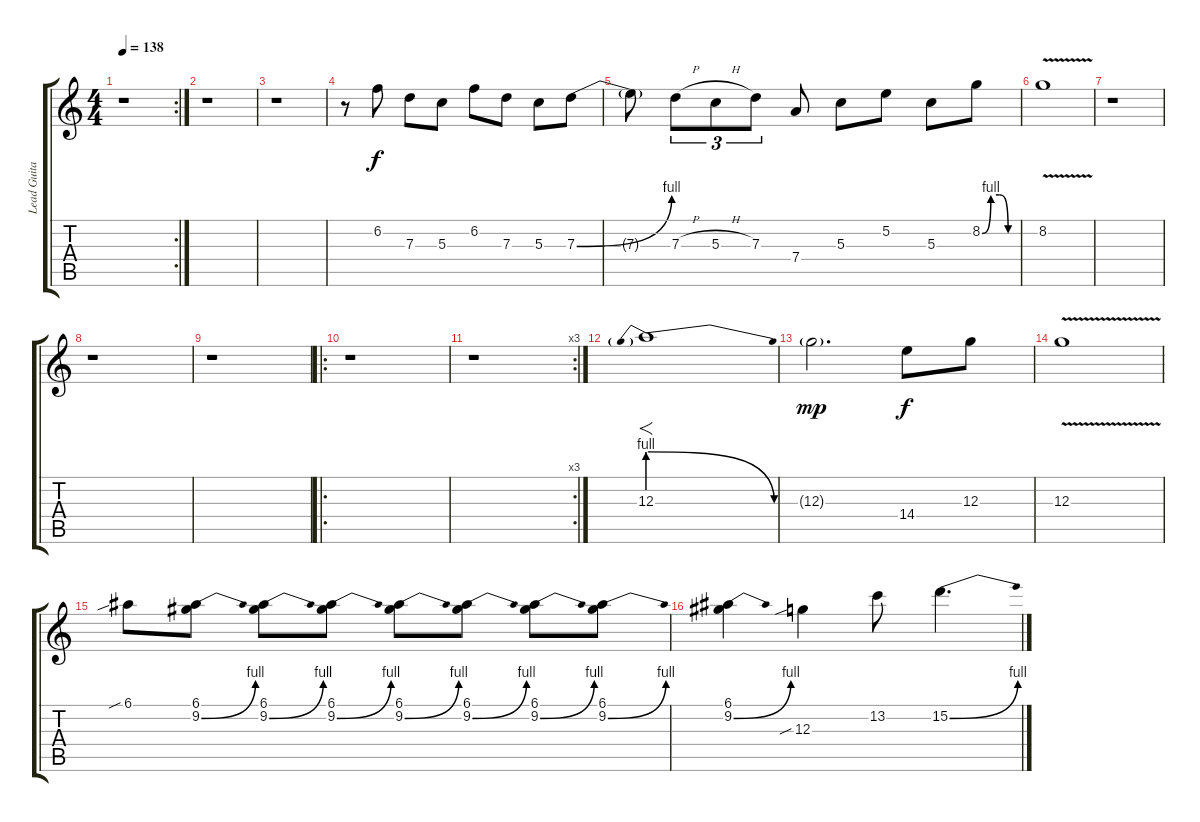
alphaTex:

\track ("Lead Guitar" "Lead Guita") {instrument overdrivenguitar}
\staff {score tabs}
\tuning (E4 B3 G3 D3 A2 E2) {hide}
\rc 2
\ts (4 4)
\tempo 138
\clef g2
\ks c
r.1{dy f} |
r.1 |
r.1 |
r.8 6.2.8 7.3.8 5.3.8 6.2.8 7.3.8 5.3.8 7.3{be (bend 0 0 60 4)}.8 |
7.3{t}.8 7.3{h}.8{tu (3 2)} 5.3{h}.8{tu (3 2)} 7.3.8{tu (3 2)} 7.4.8 5.3.8 5.2.8 5.3.8 8.2{be (custom 0 0 15 4 30 4 45 0 60 0)}.8 |
8.2{v}.1 |
r.1 |
r.1 |
r.1 |
\ro
r.1 |
\rc 3
r.1 |
12.3{be (prebendrelease 0 4 60 0)}.1{f volume 15} |
12.3{g}.2{d dy mp} 14.4.8{dy f} 12.3.8 |
12.3{v}.1 |
6.1{sib}.8 (6.1 9.2{be (bend 0 0 60 4)}).8 (6.1 9.2{be (bend 0 0 60 4)}).8 (6.1 9.2{be (bend 0 0 60 4)}).8 (6.1 9.2{be (bend 0 0 60 4)}).8 (6.1 9.2{be (bend 0 0 60 4)}).8 (6.1 9.2{be (bend 0 0 60 4)}).8 (6.1 9.2{be (bend 0 0 60 4)}).8 |
(6.1 9.2{be (bend 0 0 60 4)}).4 12.3{sib}.4 13.2.8 15.2{be (bend 0 0 60 4)}.4{d}
